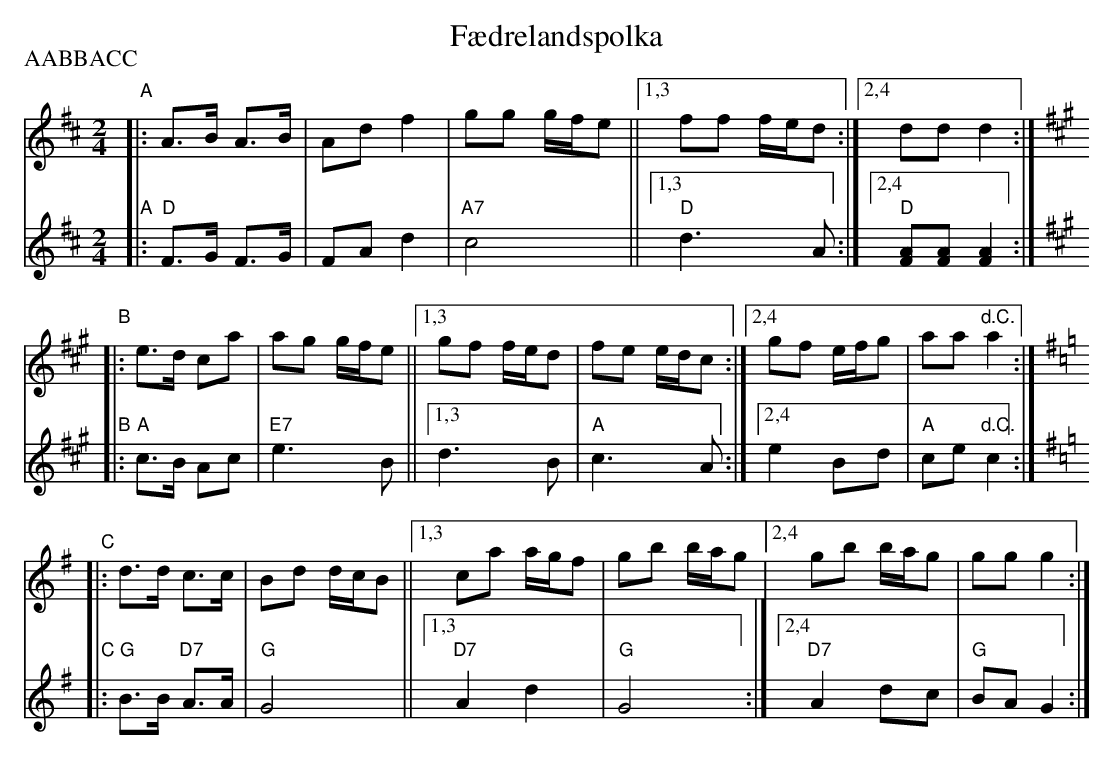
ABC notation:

X:1
T: F\aedrelandspolka
M: 2/4
L: 1/16
P: AABBACC
K: D
V: 1
"A"|: A3B A3B | A2d2 f4 | g2g2 gfe2 ||1,3 f2f2 fed2 :|2,4 d2d2 d4 :|
K: A
"B"|: e3d c2a2 | a2g2 gfe2 ||1,3 g2f2 fed2 | f2e2 edc2 :|2,4 g2f2 efg2 | a2a2 "d.C."a4 :|
K: G
"C"|: d3d c3c | B2d2 dcB2 ||1,3 c2a2 agf2 | g2b2 bag2 |2,4 g2b2 bag2 | g2g2 g4 :|
V: 2
"A"|: "D"F3G F3G | F2A2 d4 | "A7"c8 ||1,3 "D"d6 A2 :|2,4 "D"[A2F2][A2F2] [A4F4] :|
K: A
"B"|: "A"c3B A2c2 | "E7"e6 B2 ||1,3 d6 B2 | "A"c6 A2 :|2,4 e4 B2d2 | "A"c2e2 "d.C."c4 :|
K: G
"C"|: "G"B3B "D7"A3A | "G"G8 ||1,3 "D7"A4 d4 | "G"G8 :|2,4 "D7"A4 d2c2  |"G"B2A2 G4 :|
